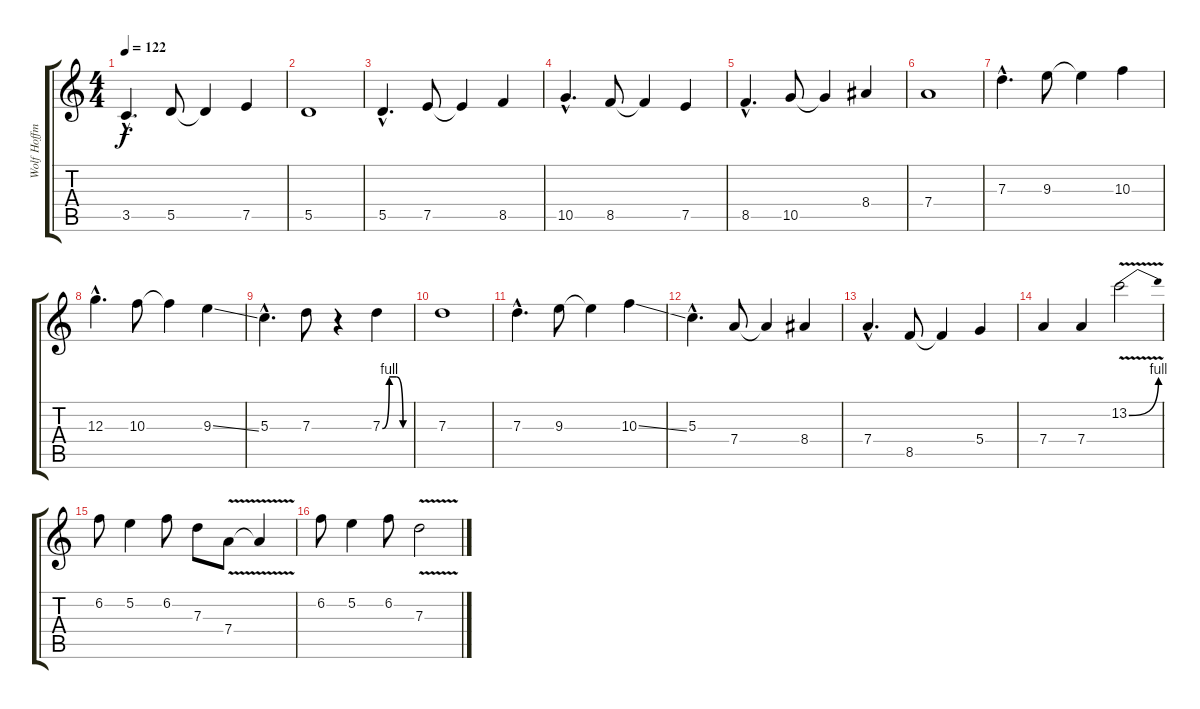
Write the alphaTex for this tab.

\track ("Wolf Hoffmann" "Wolf Hoffm") {instrument overdrivenguitar}
\staff {score tabs}
\tuning (E4 B3 G3 D3 A2 E2) {hide}
\ts (4 4)
\tempo 122
\clef g2
\ks c
3.5{hac}.4{d dy f} 5.5.8 5.5{t}.4 7.5.4 |
5.5.1 |
5.5{hac}.4{d} 7.5.8 7.5{t}.4 8.5.4 |
10.5{hac}.4{d} 8.5.8 8.5{t}.4 7.5.4 |
8.5{hac}.4{d} 10.5.8 10.5{t}.4 8.4.4 |
7.4.1 |
7.3{hac}.4{d} 9.3.8 9.3{t}.4 10.3.4 |
12.3{hac}.4{d} 10.3.8 10.3{t}.4 9.3{ss}.4 |
5.3{hac}.4{d} 7.3.8 r.4 7.3{be (custom 0 0 15 4 30 4 45 0 60 0)}.4 |
7.3.1 |
7.3{hac}.4{d} 9.3.8 9.3{t}.4 10.3{ss}.4 |
5.3{hac}.4{d} 7.4.8 7.4{t}.4 8.4.4 |
7.4{hac}.4{d} 8.5.8 8.5{t}.4 5.4.4 |
7.4.4 7.4.4 13.2{be (bend 0 0 60 4) v}.2 |
6.2.8 5.2.4 6.2.8 7.3.8 7.4{v}.8 7.4{t}.4 |
6.2.8 5.2.4 6.2.8 7.3{v}.2
